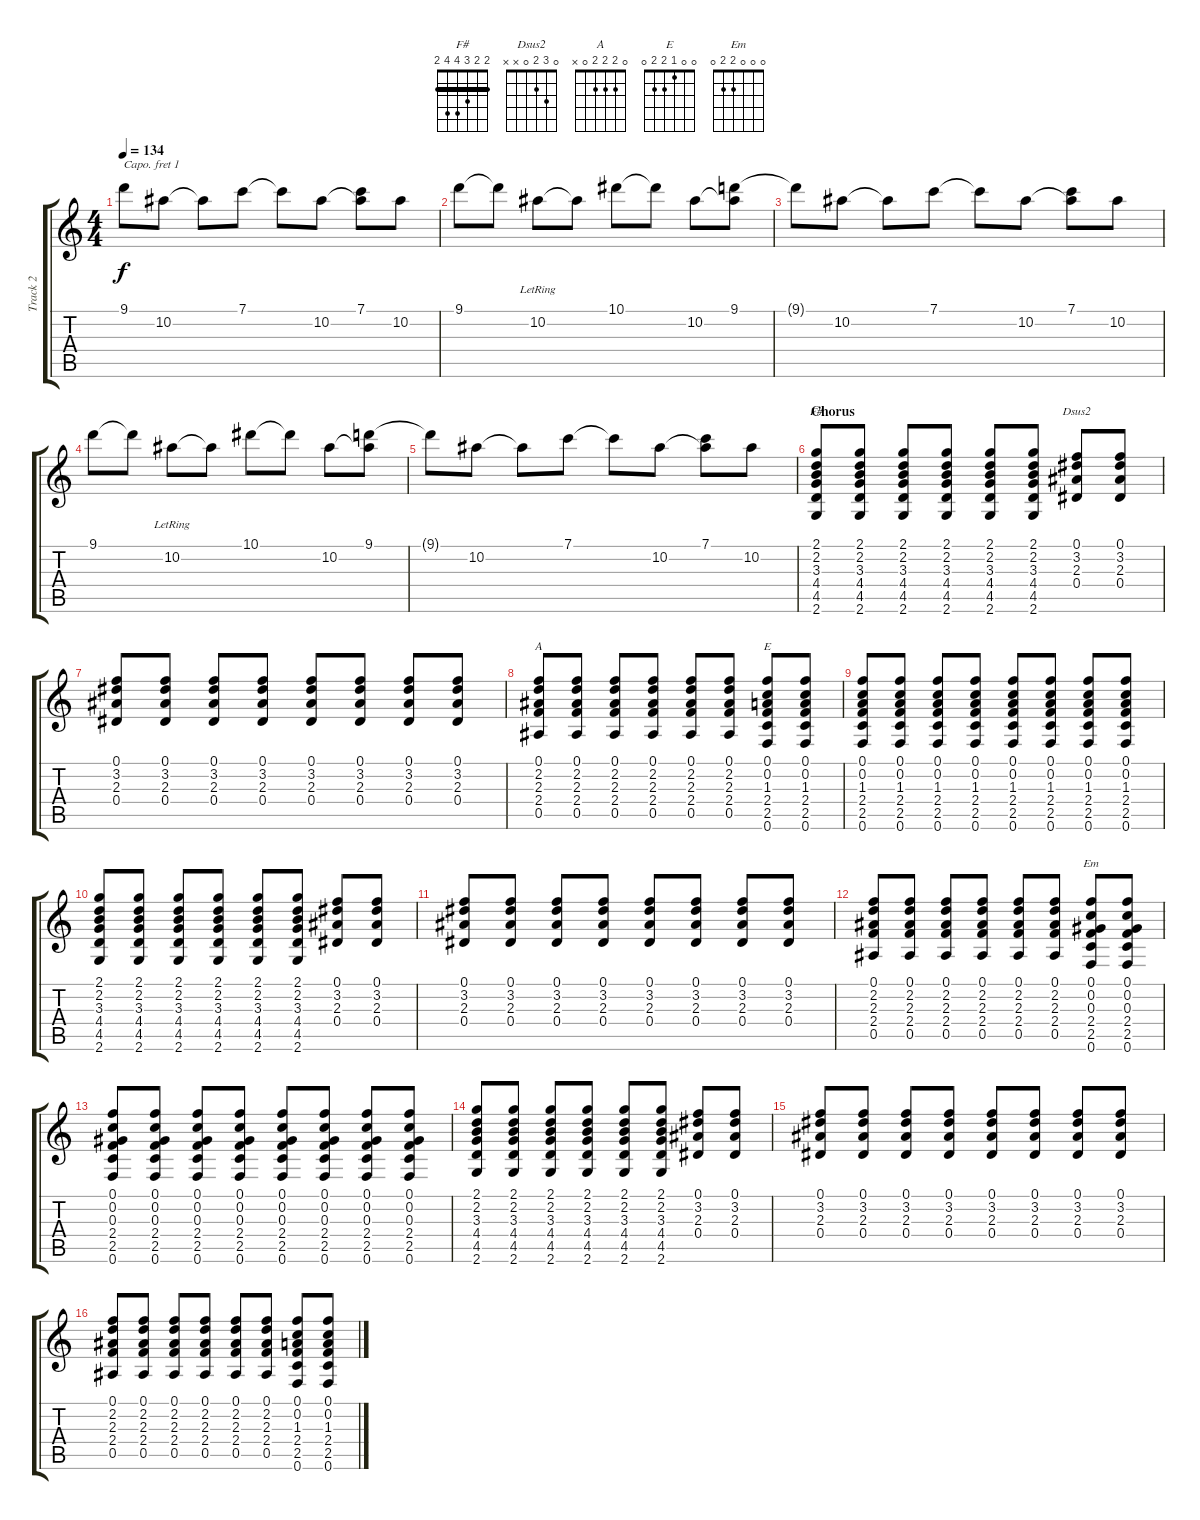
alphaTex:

\track ("Track 2" "Track 2") {instrument overdrivenguitar}
\staff {score tabs}
\capo 1
\tuning (E4 B3 G3 D3 A2 E2) {hide}
\chord ("F#" 2 2 3 4 4 2) {barre 2}
\chord ("Dsus2" 0 3 2 0 x x)
\chord ("A" 0 2 2 2 0 x)
\chord ("E" 0 0 1 2 2 0)
\chord ("Em" 0 0 0 2 2 0)
\ts (4 4)
\tempo 134
\clef g2
\ks c
9.1{t}.8{dy f} 10.2.8 10.2{t}.8 7.1.8 7.1{t}.8 10.2.8 (7.1 10.2{t}).8 10.2.8 |
9.1.8 9.1{t}.8 10.2{lr}.8 10.2{t}.8 10.1.8 10.1{t}.8 10.2.8 (9.1 10.2{t}).8 |
9.1{t}.8 10.2.8 10.2{t}.8 7.1.8 7.1{t}.8 10.2.8 (7.1 10.2{t}).8 10.2.8 |
9.1.8 9.1{t}.8 10.2{lr}.8 10.2{t}.8 10.1.8 10.1{t}.8 10.2.8 (9.1 10.2{t}).8 |
9.1{t}.8 10.2.8 10.2{t}.8 7.1.8 7.1{t}.8 10.2.8 (7.1 10.2{t}).8 10.2.8 |
\section ("" "Chorus")
(2.1 2.2 3.3 4.4 4.5 2.6).8{ch "F#"} (2.1 2.2 3.3 4.4 4.5 2.6).8 (2.1 2.2 3.3 4.4 4.5 2.6).8 (2.1 2.2 3.3 4.4 4.5 2.6).8 (2.1 2.2 3.3 4.4 4.5 2.6).8 (2.1 2.2 3.3 4.4 4.5 2.6).8 (0.1 3.2 2.3 0.4).8{ch "Dsus2"} (0.1 3.2 2.3 0.4).8 |
(0.1 3.2 2.3 0.4).8 (0.1 3.2 2.3 0.4).8 (0.1 3.2 2.3 0.4).8 (0.1 3.2 2.3 0.4).8 (0.1 3.2 2.3 0.4).8 (0.1 3.2 2.3 0.4).8 (0.1 3.2 2.3 0.4).8 (0.1 3.2 2.3 0.4).8 |
(0.1 2.2 2.3 2.4 0.5).8{ch "A"} (0.1 2.2 2.3 2.4 0.5).8 (0.1 2.2 2.3 2.4 0.5).8 (0.1 2.2 2.3 2.4 0.5).8 (0.1 2.2 2.3 2.4 0.5).8 (0.1 2.2 2.3 2.4 0.5).8 (0.1 0.2 1.3 2.4 2.5 0.6).8{ch "E"} (0.1 0.2 1.3 2.4 2.5 0.6).8 |
(0.1 0.2 1.3 2.4 2.5 0.6).8 (0.1 0.2 1.3 2.4 2.5 0.6).8 (0.1 0.2 1.3 2.4 2.5 0.6).8 (0.1 0.2 1.3 2.4 2.5 0.6).8 (0.1 0.2 1.3 2.4 2.5 0.6).8 (0.1 0.2 1.3 2.4 2.5 0.6).8 (0.1 0.2 1.3 2.4 2.5 0.6).8 (0.1 0.2 1.3 2.4 2.5 0.6).8 |
(2.1 2.2 3.3 4.4 4.5 2.6).8 (2.1 2.2 3.3 4.4 4.5 2.6).8 (2.1 2.2 3.3 4.4 4.5 2.6).8 (2.1 2.2 3.3 4.4 4.5 2.6).8 (2.1 2.2 3.3 4.4 4.5 2.6).8 (2.1 2.2 3.3 4.4 4.5 2.6).8 (0.1 3.2 2.3 0.4).8 (0.1 3.2 2.3 0.4).8 |
(0.1 3.2 2.3 0.4).8 (0.1 3.2 2.3 0.4).8 (0.1 3.2 2.3 0.4).8 (0.1 3.2 2.3 0.4).8 (0.1 3.2 2.3 0.4).8 (0.1 3.2 2.3 0.4).8 (0.1 3.2 2.3 0.4).8 (0.1 3.2 2.3 0.4).8 |
(0.1 2.2 2.3 2.4 0.5).8 (0.1 2.2 2.3 2.4 0.5).8 (0.1 2.2 2.3 2.4 0.5).8 (0.1 2.2 2.3 2.4 0.5).8 (0.1 2.2 2.3 2.4 0.5).8 (0.1 2.2 2.3 2.4 0.5).8 (0.1 0.2 0.3 2.4 2.5 0.6).8{ch "Em"} (0.1 0.2 0.3 2.4 2.5 0.6).8 |
(0.1 0.2 0.3 2.4 2.5 0.6).8 (0.1 0.2 0.3 2.4 2.5 0.6).8 (0.1 0.2 0.3 2.4 2.5 0.6).8 (0.1 0.2 0.3 2.4 2.5 0.6).8 (0.1 0.2 0.3 2.4 2.5 0.6).8 (0.1 0.2 0.3 2.4 2.5 0.6).8 (0.1 0.2 0.3 2.4 2.5 0.6).8 (0.1 0.2 0.3 2.4 2.5 0.6).8 |
(2.1 2.2 3.3 4.4 4.5 2.6).8 (2.1 2.2 3.3 4.4 4.5 2.6).8 (2.1 2.2 3.3 4.4 4.5 2.6).8 (2.1 2.2 3.3 4.4 4.5 2.6).8 (2.1 2.2 3.3 4.4 4.5 2.6).8 (2.1 2.2 3.3 4.4 4.5 2.6).8 (0.1 3.2 2.3 0.4).8 (0.1 3.2 2.3 0.4).8 |
(0.1 3.2 2.3 0.4).8 (0.1 3.2 2.3 0.4).8 (0.1 3.2 2.3 0.4).8 (0.1 3.2 2.3 0.4).8 (0.1 3.2 2.3 0.4).8 (0.1 3.2 2.3 0.4).8 (0.1 3.2 2.3 0.4).8 (0.1 3.2 2.3 0.4).8 |
(0.1 2.2 2.3 2.4 0.5).8 (0.1 2.2 2.3 2.4 0.5).8 (0.1 2.2 2.3 2.4 0.5).8 (0.1 2.2 2.3 2.4 0.5).8 (0.1 2.2 2.3 2.4 0.5).8 (0.1 2.2 2.3 2.4 0.5).8 (0.1 0.2 1.3 2.4 2.5 0.6).8 (0.1 0.2 1.3 2.4 2.5 0.6).8
